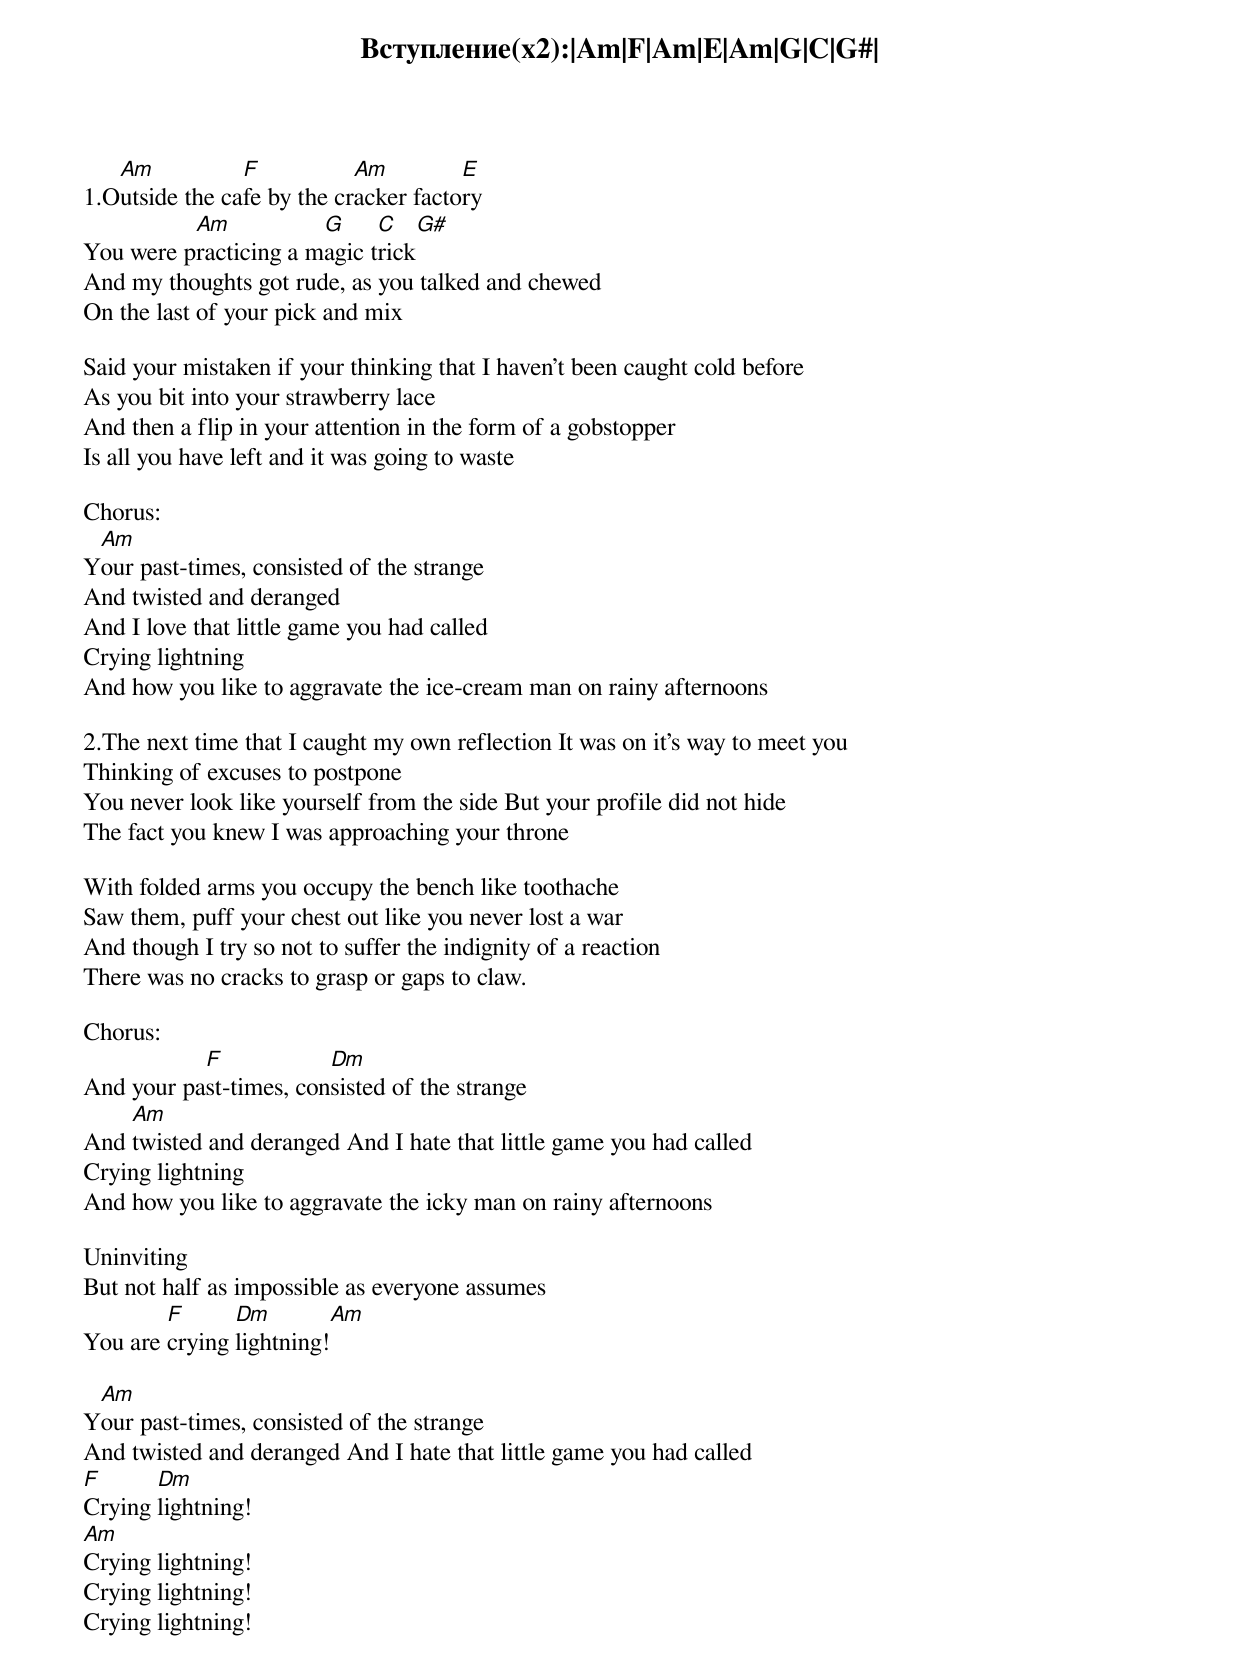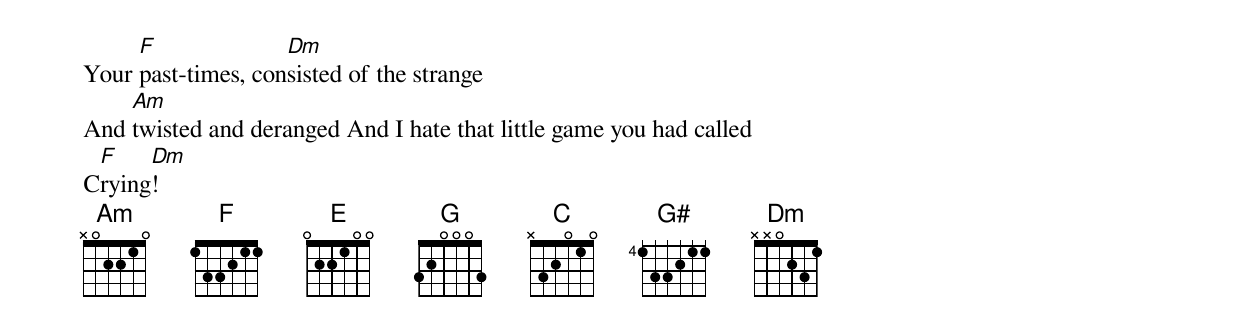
Вступление(x2):|Am|F|Am|E|Am|G|C|G#|

   Am           F           Am         E
1.Outside the cafe by the cracker factory
          Am           G     C   G#
You were practicing a magic trick
And my thoughts got rude, as you talked and chewed
On the last of your pick and mix

Said your mistaken if your thinking that I haven't been caught cold before
As you bit into your strawberry lace
And then a flip in your attention in the form of a gobstopper
Is all you have left and it was going to waste

Chorus:
 Am
Your past-times, consisted of the strange
And twisted and deranged
And I love that little game you had called
Crying lightning
And how you like to aggravate the ice-cream man on rainy afternoons

2.The next time that I caught my own reflection It was on it's way to meet you
Thinking of excuses to postpone
You never look like yourself from the side But your profile did not hide
The fact you knew I was approaching your throne

With folded arms you occupy the bench like toothache
Saw them, puff your chest out like you never lost a war
And though I try so not to suffer the indignity of a reaction
There was no cracks to grasp or gaps to claw.

Chorus:
           F            Dm
And your past-times, consisted of the strange
    Am
And twisted and deranged And I hate that little game you had called
Crying lightning
And how you like to aggravate the icky man on rainy afternoons

Uninviting
But not half as impossible as everyone assumes
        F      Dm        Am
You are crying lightning!

 Am
Your past-times, consisted of the strange
And twisted and deranged And I hate that little game you had called
F      Dm
Crying lightning!
Am
Crying lightning!
Crying lightning!
Crying lightning!
     F              Dm
Your past-times, consisted of the strange
    Am
And twisted and deranged And I hate that little game you had called
 F    Dm
Crying!
